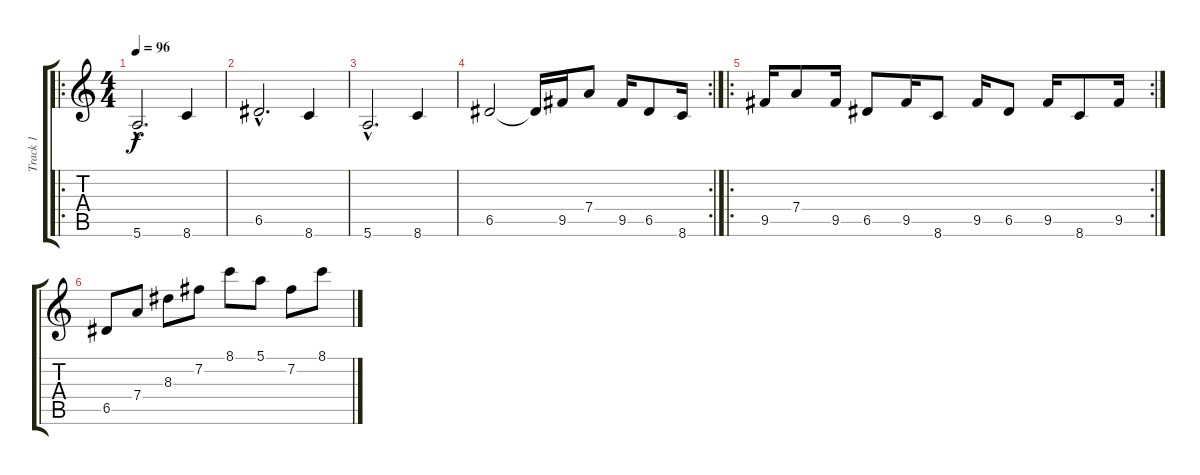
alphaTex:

\track ("Track 1" "Track 1") {instrument acousticguitarnylon}
\staff {score tabs}
\tuning (E4 B3 G3 D3 A2 E2) {hide}
\ro
\ts (4 4)
\tempo 96
\clef g2
\ks c
5.6{hac}.2{d dy f instrument acousticguitarnylon} 8.6.4 |
6.5{hac}.2{d} 8.6.4 |
5.6{hac}.2{d} 8.6.4 |
\rc 2
6.5.2 6.5{t}.16 9.5.16 7.4.8 9.5.16 6.5.8 8.6.16 |
\ro
\rc 2
9.5.16 7.4.8 9.5.16 6.5.8 9.5.16 8.6.8 9.5.16 6.5.8 9.5.16 8.6.8 9.5.16 |
6.5.8 7.4.8 8.3.8 7.2.8 8.1.8 5.1.8 7.2.8 8.1.8
